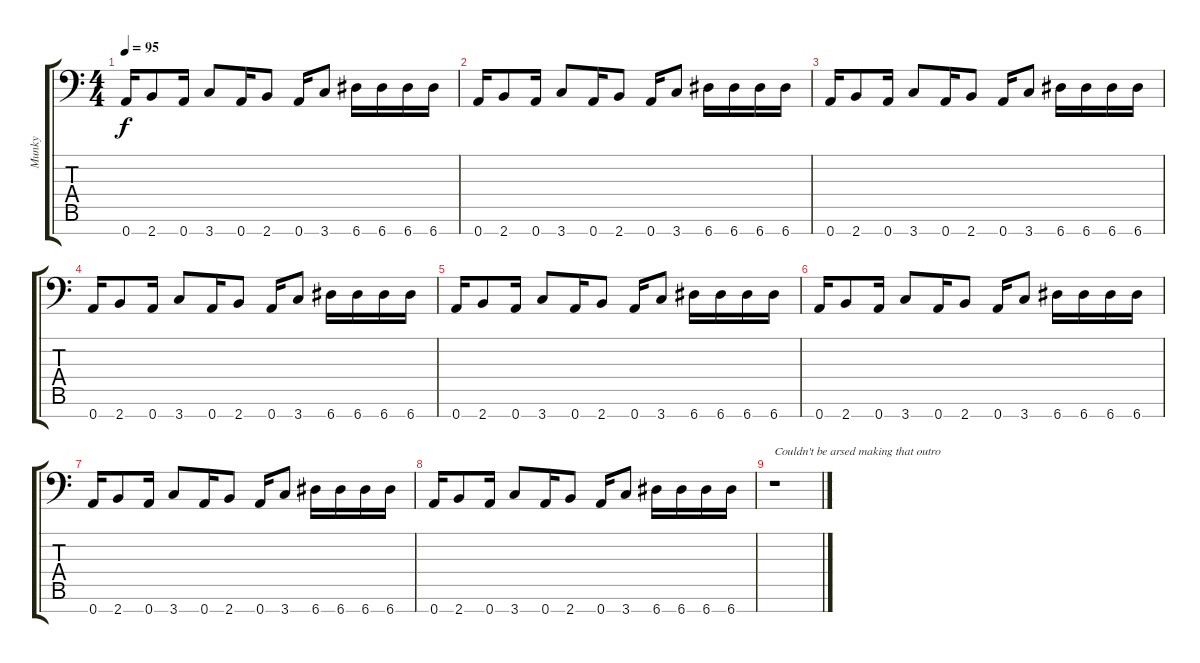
\track ("Munky" "Munky") {instrument overdrivenguitar}
\staff {score tabs}
\tuning (E4 B3 G3 D3 A2 E2 A1) {hide}
\ts (4 4)
\tempo 95
\clef f4
\ks c
0.7.16{dy f} 2.7.8 0.7.16 3.7.8 0.7.16 2.7.8 0.7.16 3.7.8 6.7.16 6.7.16 6.7.16 6.7.16 |
0.7.16 2.7.8 0.7.16 3.7.8 0.7.16 2.7.8 0.7.16 3.7.8 6.7.16 6.7.16 6.7.16 6.7.16 |
0.7.16 2.7.8 0.7.16 3.7.8 0.7.16 2.7.8 0.7.16 3.7.8 6.7.16 6.7.16 6.7.16 6.7.16 |
0.7.16 2.7.8 0.7.16 3.7.8 0.7.16 2.7.8 0.7.16 3.7.8 6.7.16 6.7.16 6.7.16 6.7.16 |
0.7.16 2.7.8 0.7.16 3.7.8 0.7.16 2.7.8 0.7.16 3.7.8 6.7.16 6.7.16 6.7.16 6.7.16 |
0.7.16 2.7.8 0.7.16 3.7.8 0.7.16 2.7.8 0.7.16 3.7.8 6.7.16 6.7.16 6.7.16 6.7.16 |
0.7.16 2.7.8 0.7.16 3.7.8 0.7.16 2.7.8 0.7.16 3.7.8 6.7.16 6.7.16 6.7.16 6.7.16 |
0.7.16 2.7.8 0.7.16 3.7.8 0.7.16 2.7.8 0.7.16 3.7.8 6.7.16 6.7.16 6.7.16 6.7.16 |
r.1{txt "Couldn't be arsed making that outro"}
